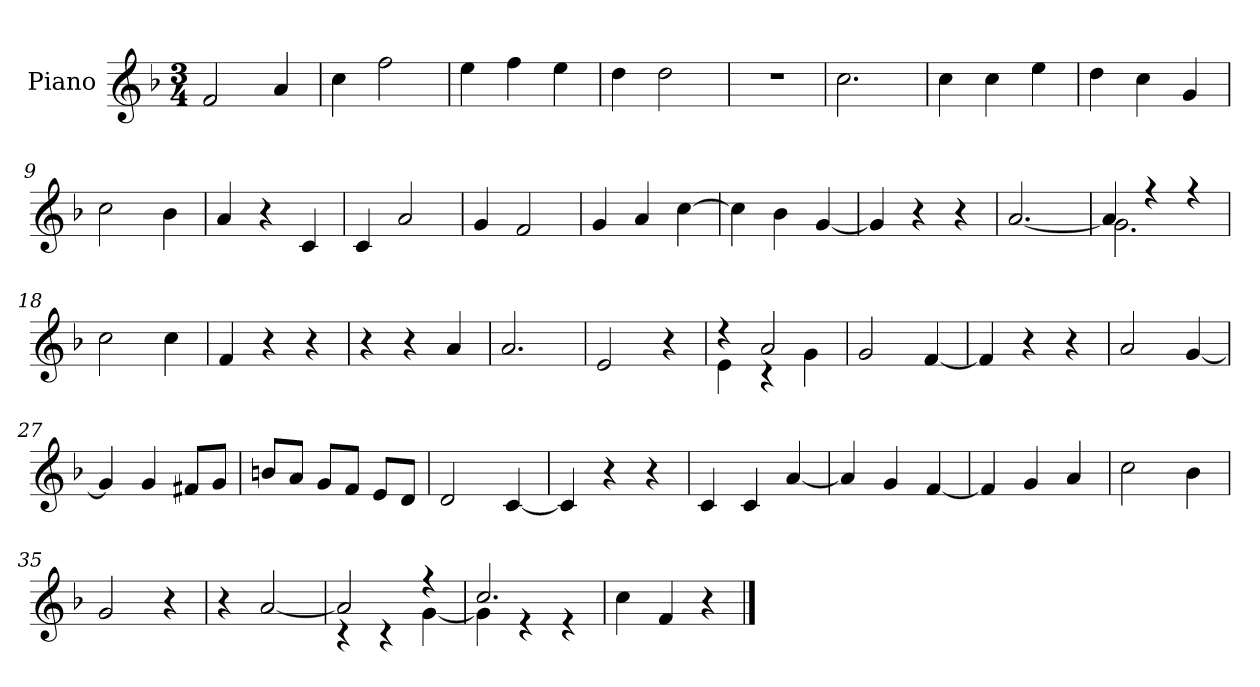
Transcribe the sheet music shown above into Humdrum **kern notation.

**kern
*part1
*staff1
*I"Piano
*I'P-no
*clefG2
*k[b-]
*M3/4
*MM178
=1
2f/
4a/
=2
4cc\
2ff\
=3
4ee\
4ff\
4ee\
=4
4dd\
2dd\
=5
2.r
=6
2.cc\
=7
4cc\
4cc\
4ee\
=8
4dd\
4cc\
4g/
=9
2cc\
4b-\
=10
4a/
4r
4c/
=11
4c/
2a/
=12
4g/
2f/
!!LO:LB:g=z
=13
4g/
4a/
[4cc\
=14
4cc\]
4b-\
[4g/
=15
4g/]
4r
4r
=16
[2.a/
=17
*^
4a/]	2.g\
4r	.
4r	.
*v	*v
=18
2cc\
4cc\
=19
4f/
4r
4r
=20
4r
4r
4a/
=21
2.a/
=22
2e/
4r
=23
*^
4r	4e\
2a/	4r
.	4g\
*v	*v
=24
2g/
[4f/
=25
4f/]
4r
4r
!!LO:LB:g=z
=26
2a/
[4g/
=27
4g/]
4g/
8f#X/L
8g/J
=28
8bn/L
8a/J
8g/L
8f/J
8e/L
8d/J
=29
2d/
[4c/
=30
4c/]
4r
4r
=31
4c/
4c/
[4a/
=32
4a/]
4g/
[4f/
=33
4f/]
4g/
4a/
=34
2cc\
4b-\
=35
2g/
4r
=36
4r
[2a/
!!LO:LB:g=z
=37
*^
2a/]	4r
.	4r
4r	[4g\
=38	=38
2.cc/	4g\]
.	4r
.	4r
*v	*v
=39
4cc\
4f/
4r
==
*-
